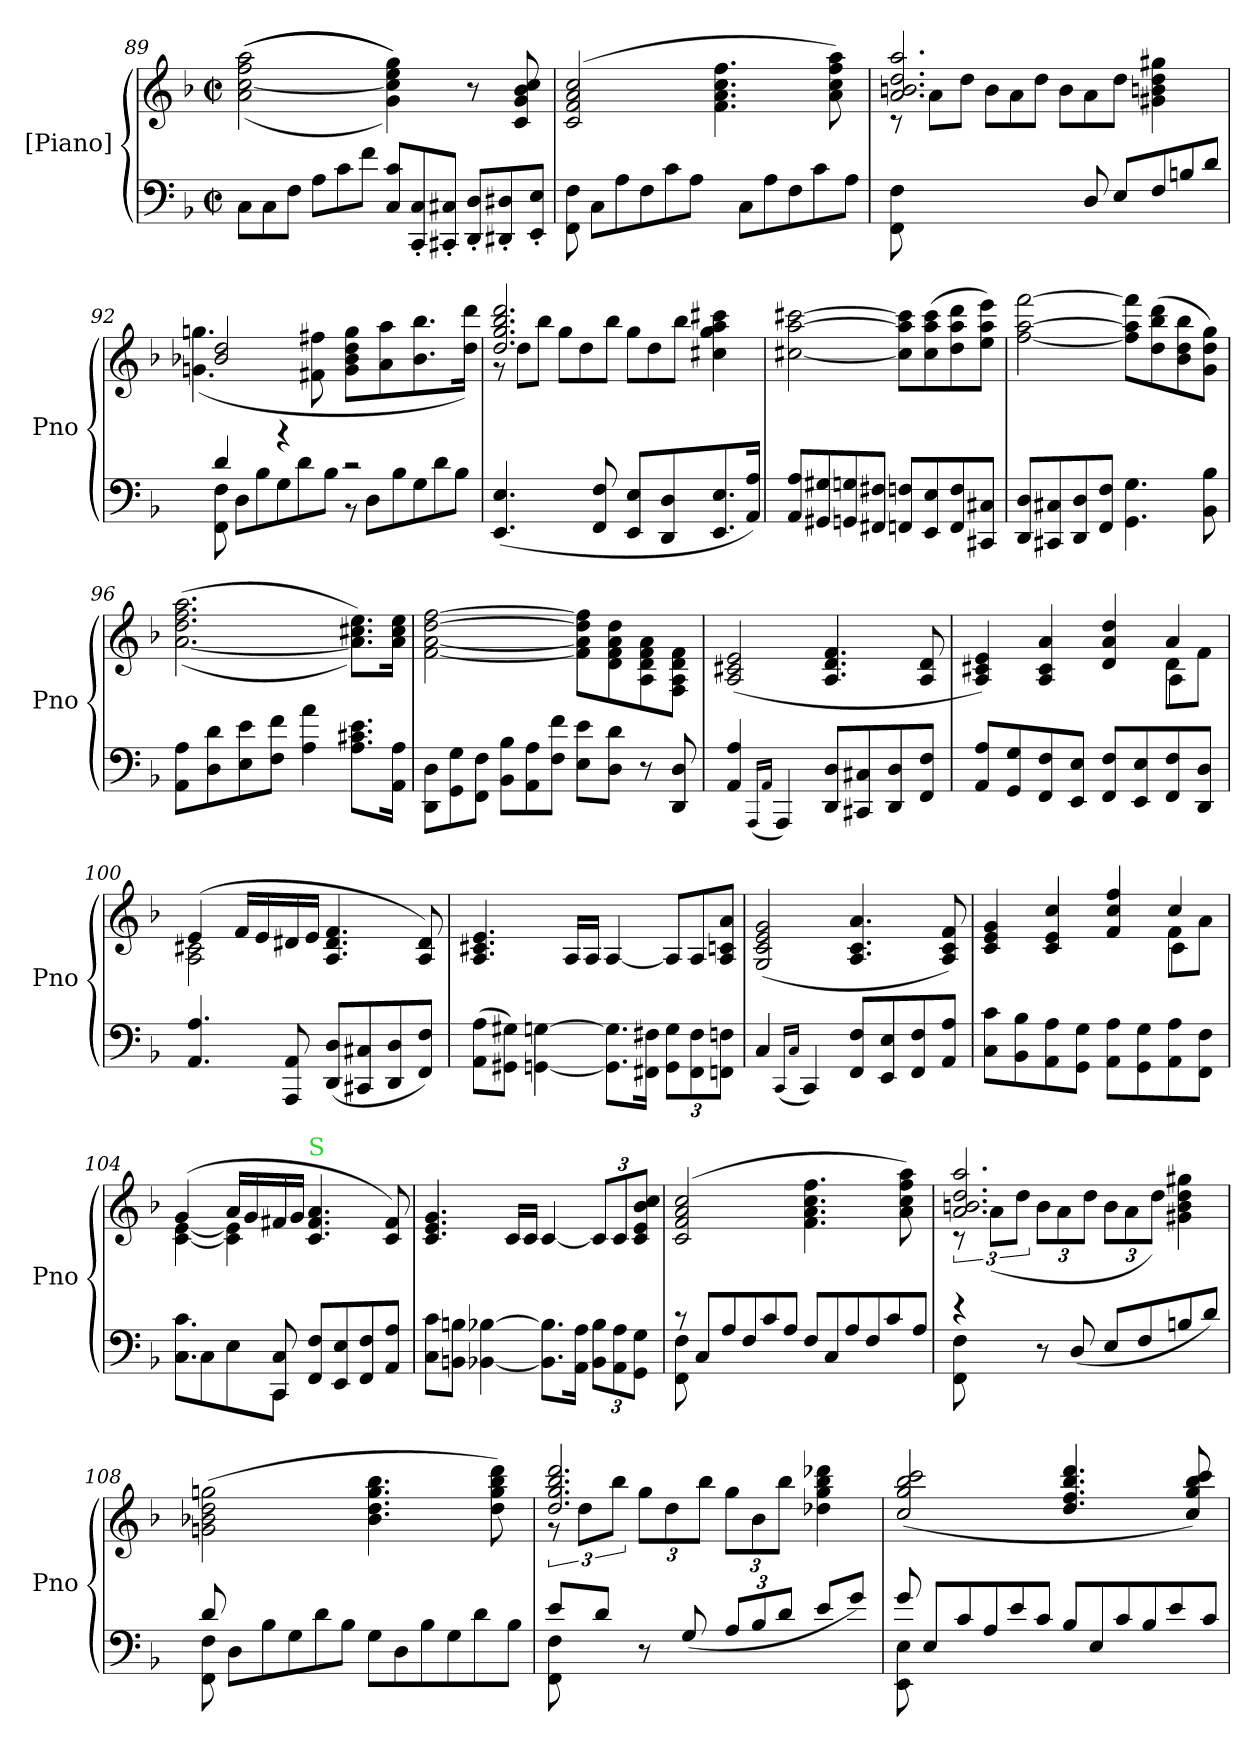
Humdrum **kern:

**kern	**kern
*part2	*part1
*staff2	*staff1
*I"[Piano]	*I"[Piano]
*I'Pno	*I'Pno
*clefF4	*clefG2
*k[b-]	*k[b-]
*M2/2	*M2/2
*met(c|)	*met(c|)
*Xtuplet	*
=89	=89
12C\L	(>(<(<2a\ [2cc\ 2ff\ 2aa\
12C\	.
12F\J	.
12A\L	.
12c\	.
12f\J	.
12C/ 12c/L	4g\ 4cc]\ 4ee\ 4gg\)))
12CC'</ 12C'</	.
12CC#X'</ 12C#X'</J	.
12DD'</ 12D'</L	8r
12DD#X'</ 12D#X'</	.
.	8c/ 8g/ 8b-/ 8cc/
12EE'</ 12E'</J	.
=90	=90
12FF\ 12F\	(>2c/ 2f/ 2a/ 2cc/
12C\L	.
12A\	.
12F\	.
12c\	.
12A\J	.
12ryy	4.f\ 4.a\ 4.cc\ 4.ff\
12C\L	.
12A\	.
12F\	.
12c\	.
.	8a\ 8cc\ 8ff\ 8aa\)
12A\J	.
=91	=91
*	*^
*	*	*Xtuplet
8FF\ 8F\	2.a/ 2.bn/ 2.dd/ 2.aa/	12r
.	.	12a\L
4.ryy	.	.
.	.	12dd\J
.	.	12b\L
.	.	12a\
.	.	12dd\J
12ryy	.	12b\L
12D/	.	12a\
12E/L	.	12dd\J
12F/	4g#X\ 4bn\ 4dd\ 4gg#X\	4ryy
12Bn/	.	.
12d/J	.	.
=92	=92	=92
*^	*	*
4d/	12FF\ 12F\	2b-X/ 2dd/	(>4.gn\ 4.ggn\
.	12D\L	.	.
.	12B-\	.	.
4r	12G\	.	.
.	12d\	.	.
.	.	.	8f#X\ 8ff#X\
.	12B-\J	.	.
2rc	12r	2ryy	8g\ 8b-\ 8dd\ 8gg\L
.	12D\L	.	.
.	.	.	8a\ 8aa\
.	12B-\	.	.
.	12G\	.	8.b-\ 8.bb-\
.	12d\	.	.
.	12B-\J	.	.
.	.	.	16dd\ 16ddd\Jk)
*v	*v	*	*
=93	=93	=93
(>4.EE/ 4.E/	2.dd/ 2.gg/ 2.bb-/ 2.ddd/	12r
.	.	12dd\L
.	.	12bb-\J
.	.	12gg\L
.	.	12dd\
8FF/ 8F/	.	.
.	.	12bb-\J
8EE/ 8E/L	.	12gg\L
.	.	12dd\
8DD/ 8D/	.	.
.	.	12bb-\J
8.EE/ 8.E/	4cc#X\ 4gg\ 4aa\ 4ccc#X\	4ryy
16AA/ 16A/Jk)	.	.
*	*v	*v
=94	=94
8AA/ 8A/L	[2cc#X\ [2aa\ [2ccc#X\
8GG#X/ 8G#X/	.
8GGn/ 8Gn/	.
8FF#X/ 8F#X/J	.
8FFn/ 8Fn/L	8cc#]\ 8aa]\ 8ccc#]\L
8EE/ 8E/	(>8cc#\ 8aa\ 8ccc#\
8FF/ 8F/	8dd\ 8aa\ 8ddd\
8CC#X/ 8C#X/J	8ee\ 8aa\ 8eee\J)
=95	=95
8DD/ 8D/L	[2ff\ [2aa\ [2fff\
8CC#X/ 8C#X/	.
8DD/ 8D/	.
8FF/ 8F/J	.
4.GG\ 4.G\	8ff]\ 8aa]\ 8fff]\L
.	(>8dd\ 8bb-\ 8ddd\
.	8b-\ 8dd\ 8bb-\
8BB-\ 8B-\	8g\ 8dd\ 8gg\J)
=96	=96
8AA\ 8A\L	(>(<[2.a\ 2.dd\ 2.ff\ 2.aa\
8D\ 8d\	.
8E\ 8e\	.
8F\ 8f\J	.
4A\ 4a\	.
8.A\ 8.c#X\ 8.e\L	8.a]\ 8.cc#X\ 8.ee\L))
16AA\ 16A\Jk	16a\ 16cc#\ 16ee\Jk
=97	=97
12DD\ 12D\L	[2f\ [2a\ [2dd\ [2ff\
12GG\ 12G\	.
12FF\ 12F\J	.
12BB-\ 12B-\L	.
12AA\ 12A\	.
12F\ 12f\J	.
8E\ 8e\L	8f]\ 8a]\ 8dd]\ 8ff]\L
8D\ 8d\J	8d\ 8f\ 8a\ 8dd\
8r	8A\ 8d\ 8f\ 8a\
8DD/ 8D/	8F\ 8A\ 8d\ 8f\J
=98	=98
4AA/ 4A/	(>2A/ 2c#X/ 2e/
(<16qqAAA/LL	.
16qqAA/JJ	.
4AAA/)	.
8DD/ 8D/L	4.A/ 4.d/ 4.f/
8CC#X/ 8C#X/	.
8DD/ 8D/	.
8FF/ 8F/J	8A/ 8d/
=99	=99
*	*^
*	*	*^
8AA/ 8A/L	4A/ 4c#X/ 4e/)	2.ryy	2.ryy
8GG/ 8G/	.	.	.
8FF/ 8F/	4A/ 4c#/ 4a/	.	.
8EE/ 8E/J	.	.	.
8FF/ 8F/L	4d/ 4a/ 4dd/	.	.
8EE/ 8E/	.	.	.
8FF/ 8F/	4a/	8d\L	4A\
8DD/ 8D/J	.	8f\J	.
*	*	*v	*v
=100	=100	=100
4.AA/ 4.A/	(>4e/	2A\ 2c#X\
.	16f/LL	.
.	16e/	.
8AAA/ 8AA/	16d#X/	.
.	16e/JJ	.
(<8DD/ 8D/L	4.A/ 4.d#/ 4.f/	2ryy
8CC#X/ 8C#X/	.	.
8DD/ 8D/	.	.
8FF/ 8F/J)	8A/ 8d#/)	.
*	*v	*v
=101	=101
(>8AA\ 8A\L	4.A/ 4.c#X/ 4.e/
8GG#X\ 8G#X\J)	.
[4GGn\ [4Gn\	.
.	16A/LL
.	16A/JJ
8.GG]\ 8.G]\L	[4A/
16FF#X\ 16F#X\Jk	.
*tuplet	*
12GG\ 12G\L	12A/L]
12FF#\ 12F#\	12A/
12FFn\ 12Fn\J	12A/ 12cn/ 12a/J
=102	=102
4C/	(>2G/ 2c/ 2e/ 2g/
(<16qqCC/LL	.
16qqC/JJ	.
4CC/)	.
8FF/ 8F/L	4.A/ 4.c/ 4.a/
8EE/ 8E/	.
8FF/ 8F/	.
8AA/ 8A/J	8A/ 8c/ 8f/)
=103	=103
*	*^
*	*	*^
8C\ 8c\L	4c/ 4e/ 4g/	2.ryy	2.ryy
8BB-\ 8B-\	.	.	.
8AA\ 8A\	4c/ 4e/ 4cc/	.	.
8GG\ 8G\J	.	.	.
8AA\ 8A\L	4f/ 4cc/ 4ff/	.	.
8GG\ 8G\	.	.	.
8AA\ 8A\	4cc/	8f\L	4c\
8FF\ 8F\J	.	8a\J	.
*	*	*v	*v
=104	=104	=104
*^	*	*
4.C\ 4.c\	8Ci\L	(>4g/	[4c\ [4e\
.	8Ci\	.	.
.	8Ei\	16a/LL	4c]\ 4e]\
.	.	16g/	.
8CC/ 8C/	8CCi\J	16f#X/	.
.	.	16g/JJ	.
!	!	!LO:TX:a:color=limegreen:t=S	!
8FF/ 8F/L	2ryy	4.c/ 4.f#/ 4.a/	2ryy
8EE/ 8E/	.	.	.
8FF/ 8F/	.	.	.
8AA/ 8A/J	.	8c/ 8f#/)	.
*v	*v	*	*
*	*v	*v
=105	=105
8C\ 8c\L	4.c/ 4.e/ 4.g/
8BBn\ 8Bn\J	.
[4BB-X\ [4B-X\	.
.	16c/LL
.	16c/JJ
8.BB-]\ 8.B-]\L	[4c/
16AA\ 16A\Jk	.
*	*tuplet
12BB-\ 12B-\L	12c/L]
12AA\ 12A\	12c/
12GG\ 12G\J	12c/ 12e/ 12b-/ 12cc/J
=106	=106
*Xtuplet	*
*^	*
12r	8FF\ 8F\	(>2c/ 2f/ 2a/ 2cc/
12C/L	.	.
.	2.ryy	.
12A/	.	.
12F/	.	.
12c/	.	.
12A/J	.	.
12F/L	.	4.f\ 4.a\ 4.cc\ 4.ff\
12C/	.	.
12A/	.	.
12F/	.	.
12c/	.	.
.	8ryy	8a\ 8cc\ 8ff\ 8aa\)
12A/J	.	.
=107	=107	=107
*	*	*^
4r	8FF\ 8F\	2.a/ 2.bn/ 2.dd/ 2.aa/	12r
.	.	.	(<12a\L
.	2.ryy	.	.
.	.	.	12dd\J
8r	.	.	12b\L
.	.	.	12a\
(<8D/	.	.	.
.	.	.	12dd\J
8E/L	.	.	12b\L
.	.	.	12a\
8F/	.	.	.
.	.	.	12dd\J)
8Bn/	.	4g#X\ 4b\ 4dd\ 4gg#X\	4ryy
8d/J)	8ryy	.	.
*	*	*v	*v
=108	=108	=108
12d/	8FF\ 8F\	(>2gn\ 2b-X\ 2dd\ 2ggn\
12D\L	.	.
.	2.ryy	.
12B-\	.	.
12G\	.	.
12d\	.	.
12B-\J	.	.
12G\L	.	4.b-\ 4.dd\ 4.gg\ 4.bb-\
12D\	.	.
12B-\	.	.
12G\	.	.
12d\	.	.
.	8ryy	8dd\ 8gg\ 8bb-\ 8ddd\)
12B-\J	.	.
=109	=109	=109
*	*	*^
8e/L	8FF\ 8F\	2.dd/ 2.gg/ 2.bb-/ 2.ddd/	12r
.	.	.	12dd\L
8d/J	2.ryy	.	.
.	.	.	12bb-\J
8r	.	.	12gg\L
.	.	.	12dd\
(<8G/	.	.	.
.	.	.	12bb-\J
*tuplet	*	*	*
12A/L	.	.	12gg\L
12B-/	.	.	12b-\
12d/J	.	.	12bb-\J
8e/L	.	4dd-X\ 4gg\ 4bb-\ 4ddd-X\	4ryy
8g/J)	8ryy	.	.
*	*	*v	*v
=110	=110	=110
*Xtuplet	*	*
12g/	8EE\ 8E\	(>2cc/ 2gg/ 2bb-/ 2ccc/
12E/L	.	.
.	2.ryy	.
12c/	.	.
12A/	.	.
12e/	.	.
12c/J	.	.
12B-/L	.	4.dd/ 4.ff/ 4.bb-/ 4.ddd/
12E/	.	.
12c/	.	.
12B-/	.	.
12e/	.	.
.	8ryy	8cc/ 8gg/ 8bb-/ 8ccc/)
12c/J	.	.
*v	*v	*
=	=
*-	*-
